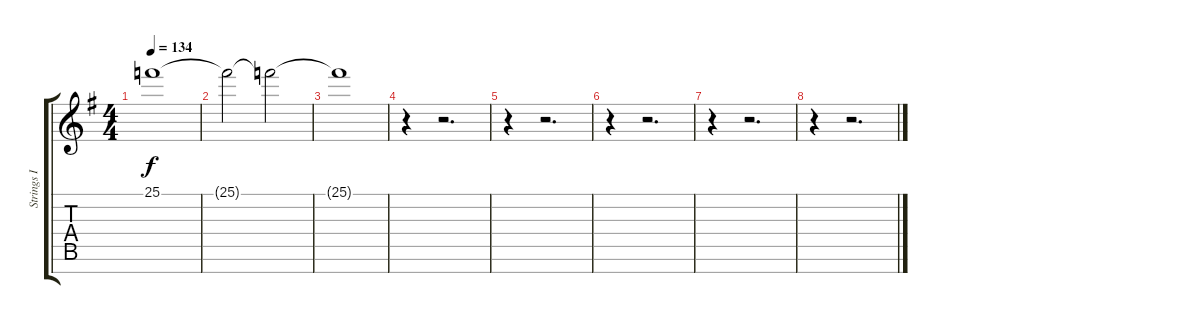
\track ("Strings I" "Strings I") {instrument stringensemble1}
\staff {score tabs}
\tuning (E4 B3 G3 D3 A2 E2 B1) {hide}
\ts (4 4)
\tempo 134
\clef g2
\ks g
25.1.1{dy f} |
25.1{t}.2 25.1{t}.2{volume 4} |
25.1{t}.1 |
r.4 r.2{d volume 0} |
r.4 r.2{d} |
r.4 r.2{d} |
r.4 r.2{d} |
r.4 r.2{d}
